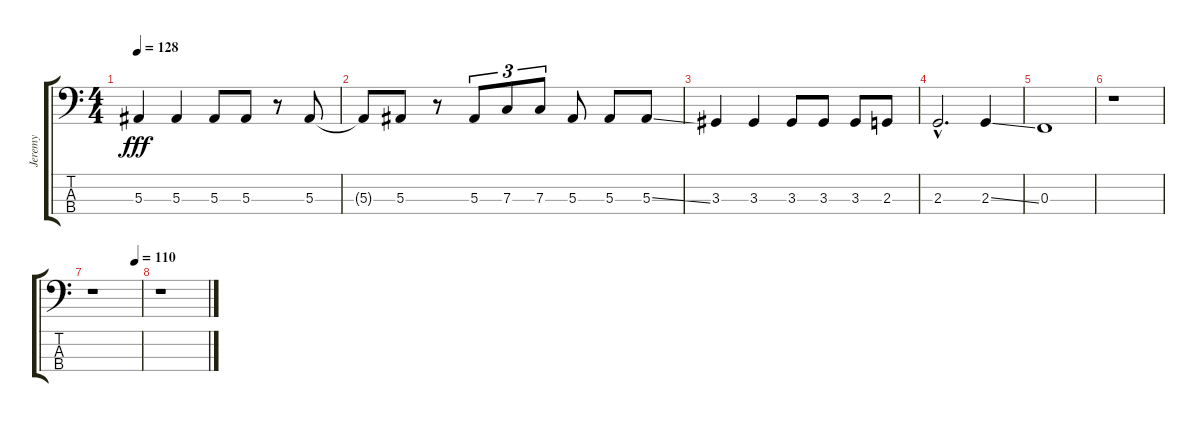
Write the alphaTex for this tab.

\track ("Jeremy" "Jeremy") {instrument electricbassfinger}
\staff {score tabs}
\tuning (Eb2 Bb1 F1 C1) {hide}
\ts (4 4)
\tempo 128
\clef f4
\ks c
5.3.4{dy fff} 5.3.4 5.3.8 5.3.8 r.8 5.3.8 |
5.3{t}.8 5.3.8 r.8 5.3.8{tu (3 2)} 7.3.8{tu (3 2)} 7.3.8{tu (3 2)} 5.3.8 5.3.8 5.3{ss}.8 |
3.3.4 3.3.4 3.3.8 3.3.8 3.3.8 2.3.8 |
2.3{hac}.2{d} 2.3{ss}.4 |
0.3.1 |
r.1 |
\tempo (110 0.875)
r.1 |
r.1
